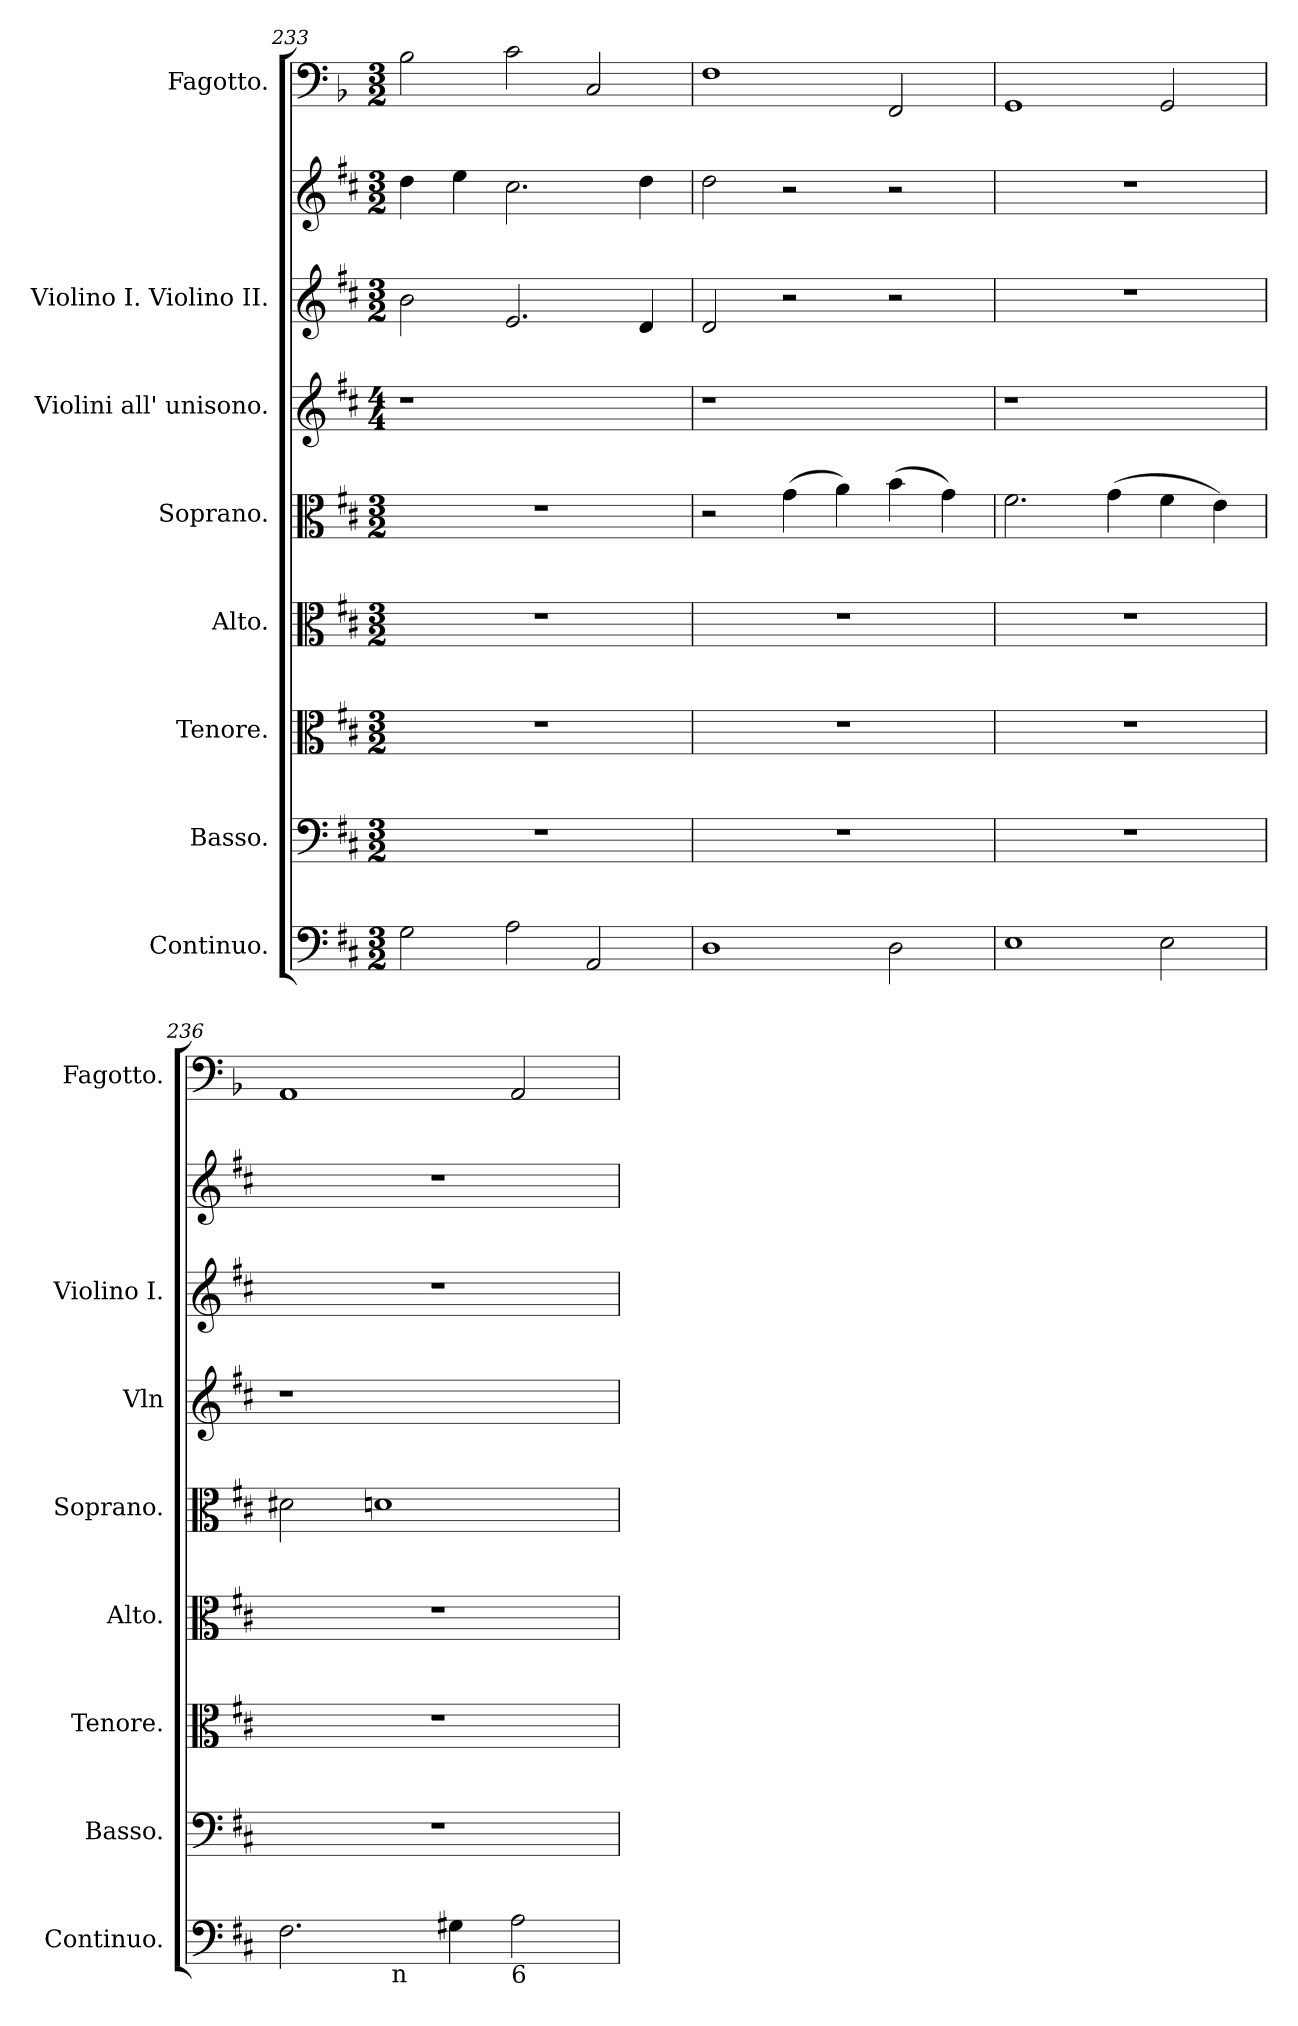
**kern	**kern	**kern	**kern	**kern	**kern	**kern	**kern	**kern
*part8	*part7	*part6	*part5	*part4	*part3	*part2	*part2	*part1
*staff9	*staff8	*staff7	*staff6	*staff5	*staff4	*staff3	*staff2	*staff1
*I"Continuo.	*I"Basso.	*I"Tenore.	*I"Alto.	*I"Soprano.	*I"Violini all' unisono.	*I"Violino I. Violino II.	*	*I"Fagotto.
*I'Continuo.	*I'Basso.	*I'Tenore.	*I'Alto.	*I'Soprano.	*I'Vln	*I'Violino I.	*	*I'Fagotto.
*clefF4	*clefF4	*clefC3	*clefC3	*clefC3	*clefG2	*clefG2	*clefG2	*clefF4
*	*	*	*	*	*	*	*	*ITrd2c3
*k[f#c#]	*k[f#c#]	*k[f#c#]	*k[f#c#]	*k[f#c#]	*k[f#c#]	*k[f#c#]	*k[f#c#]	*k[f#c#]
*D:	*D:	*D:	*D:	*D:	*D:	*D:	*D:	*D:
*M3/2	*M3/2	*M3/2	*M3/2	*M3/2	*M4/4	*M3/2	*M3/2	*M3/2
=233	=233	=233	=233	=233	=233	=233	=233	=233
2G\	1.r	1.r	1.r	1.r	1r	2b\	4dd\	2G\
.	.	.	.	.	.	.	4ee\	.
2A\	.	.	.	.	.	2.e/	2.cc#\	2A\
2AA/	.	.	.	.	2ryy	.	.	2AA/
.	.	.	.	.	.	4d/	4dd\	.
=234!	=234!	=234!	=234!	=234!	=234!	=234!	=234!	=234!
1D	1.r	1.r	1.r	2r	1r	2d/	2dd\	1D
.	.	.	.	(>4g\	.	2r	2r	.
.	.	.	.	4a\)	.	.	.	.
2D\	.	.	.	(>4b\	2ryy	2r	2r	2DD/
.	.	.	.	4g\)	.	.	.	.
=235!	=235!	=235!	=235!	=235!	=235!	=235!	=235!	=235!
1E	1.r	1.r	1.r	2.f#\	1r	1.r	1.r	1EE
.	.	.	.	(>4g\	.	.	.	.
2E\	.	.	.	4f#\	2ryy	.	.	2EE/
.	.	.	.	4e\)	.	.	.	.
=236!	=236!	=236!	=236!	=236!	=236!	=236!	=236!	=236!
!LO:TX:b:t=single #	!	!	!	!	!	!	!	!
*^	*	*	*	*	*	*	*	*
2.F#\	2ryy	1.r	1.r	1.r	2d#X\	1r	1.r	1.r	1FF#
.	32ryy	.	.	.	1dn	.	.	.	.
!	!LO:TX:b:t=n	!	!	!	!	!	!	!	!
.	2ryy	.	.	.	.	.	.	.	.
4G#X\	.	.	.	.	.	.	.	.	.
!LO:TX:b:t=6	!	!	!	!	!	!	!	!	!
2A\	.	.	.	.	.	2ryy	.	.	2FF#/
.	4...ryy	.	.	.	.	.	.	.	.
*v	*v	*	*	*	*	*	*	*	*
=!	=!	=!	=!	=!	=!	=!	=!	=!
*-	*-	*-	*-	*-	*-	*-	*-	*-
